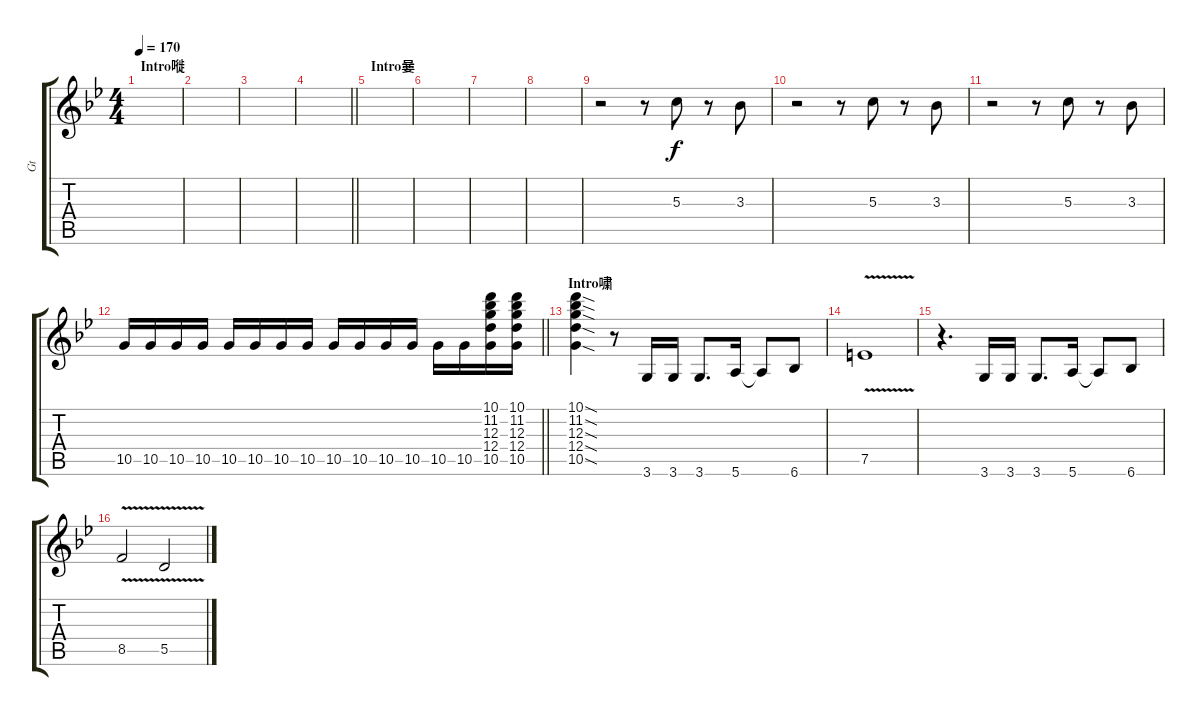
\track ("Gt" "Gt") {instrument distortionguitar}
\staff {score tabs}
\tuning (E4 B3 G3 D3 A2 E2) {hide}
\ts (4 4)
\section ("" "Intro嘥")
\tempo 170
\clef g2
\ks bb
|
|
|
\barLineRight lightlight
|
\section ("" "Intro嘦")
|
|
|
|
r.2{instrument guitarfretnoise} r.8 5.3.8 r.8 3.3.8 |
r.2 r.8 5.3.8 r.8 3.3.8 |
r.2 r.8 5.3.8 r.8 3.3.8 |
\barLineRight lightlight
10.5.16{instrument distortionguitar} 10.5.16 10.5.16 10.5.16 10.5.16 10.5.16 10.5.16 10.5.16 10.5.16 10.5.16 10.5.16 10.5.16 10.5.16 10.5.16 (10.1 11.2 12.3 12.4 10.5).16 (10.1 11.2 12.3 12.4 10.5).16 |
\section ("" "Intro嘨")
(10.1{sod} 11.2{sod} 12.3{sod} 12.4{sod} 10.5{sod}).4 r.8 3.6.16 3.6.16 3.6.8{d} 5.6.16 5.6{t}.8 6.6.8 |
7.5{v}.1 |
r.4{d} 3.6.16 3.6.16 3.6.8{d} 5.6.16 5.6{t}.8 6.6.8 |
8.5{v}.2 5.5{v}.2
